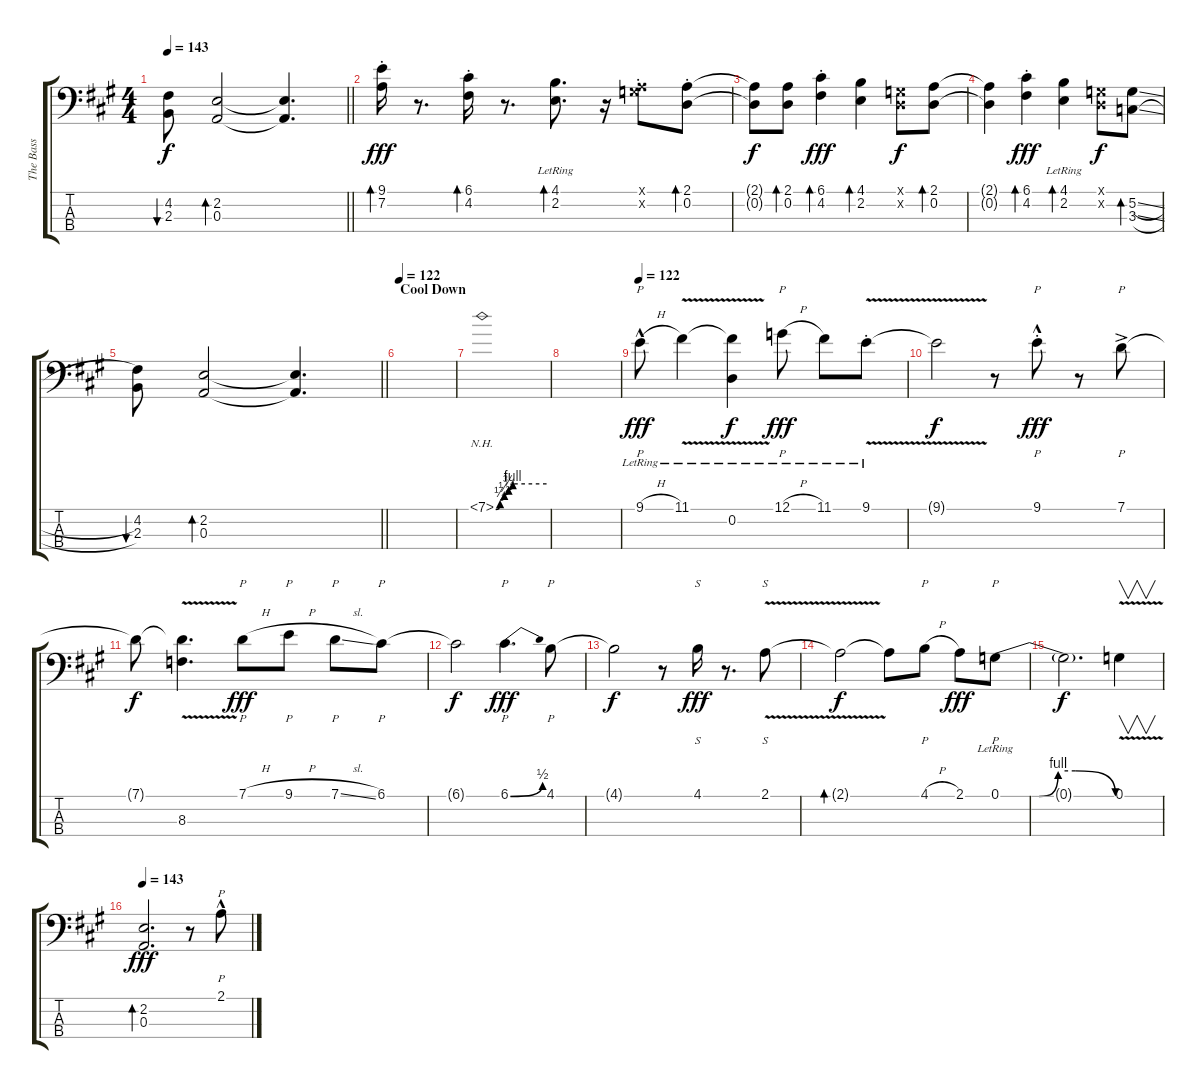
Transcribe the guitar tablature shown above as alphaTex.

\track ("The Bass" "The Bass") {instrument electricbassfinger}
\staff {score tabs}
\tuning (G2 D2 A1 E1) {hide}
\ts (4 4)
\tempo 143
\clef f4
\barLineRight lightlight
\ks a
(4.2 2.3).8{bu 30 dy f} (2.2 0.3).2{bd 30} (2.2{t} 0.3{t}).4{d} |
\section ("" "")
(9.1{st} 7.2{st}).16{bd 30 dy fff} r.8{d} (6.1 4.2{st}).16{bd 30} r.8{d} (4.1 2.2{lr}).8{d bd 30} r.16 (0.1{x} 7.2{st x}).8 (2.1 0.2{st}).8{bd 30} |
(2.1{t} 0.2{t}).8{dy f} (2.1 0.2).8{bd 30} (6.1 4.2{st}).4{bd 30 dy fff} (4.1 2.2).4{bd 30} (0.1{x} 0.2{x}).8{dy f} (2.1 0.2).8{bd 30} |
(2.1{t} 0.2{t}).4 (6.1 4.2{st}).4{bd 30 dy fff} (4.1 2.2{lr}).4{bd 30} (0.1{x} 0.2{x}).8{dy f} (5.2{sl} 3.3{sl}).8{bd 30} |
\barLineRight lightlight
(4.2 2.3).8{bu 30} (2.2 0.3).2{bd 30} (2.2{t} 0.3{t}).4{d} |
\section ("" "Cool Down")
\tempo 122
|
7.1{be (custom 0 0 5 1 10 2 15 3 20 4 60 4) nh}.1{volume 7} |
|
\tempo 122
9.1{h hac lr}.8{p dy fff volume 13 instrument slapbass1} 11.1{v lr}.4 (11.1{t} 0.2{lr}).4{dy f} 12.1{h lr}.8{p dy fff} 11.1{lr}.8 9.1{v st lr}.8 |
9.1{t}.2{dy f} r.8 9.1{hac st}.8{p dy fff} r.8 7.1{ac}.8{p} |
7.1{t}.8{dy f} (7.1{t} 8.3{v}).4{d} 7.1{h}.8{p dy fff} 9.1{h}.8{p} 7.1{sl}.8{p} 6.1.8{p} |
6.1{t}.2{dy f} 6.1{be (bend 0 0 60 2)}.4{p d dy fff} 4.1.8{p} |
4.1{t}.2{dy f} r.8 4.1.16{s dy fff} r.8{d} 2.1{v}.8{s} |
2.1{t}.2{bd 60 dy f} 2.1{t}.8 4.1{h}.8{p} 2.1.8{dy fff} 0.1{be (custom 0 0 10 0 20 0 30 4 39 4 60 0) lr}.8{p} |
0.1{t}.2{d dy f} 0.1{v}.4{v} |
\tempo 143
(2.2 0.3).2{d bd 60 dy fff} r.8 2.1{hac}.8{p}
